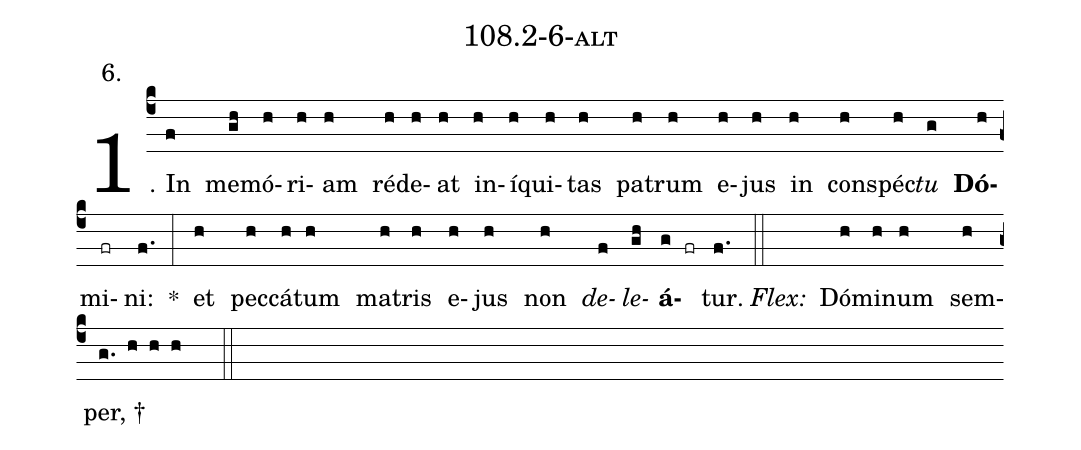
name: 108.2-6-alt;
annotation: 6.;
%%
(c4)1. In(f) me(gh)mó(h)ri(h)am(h) réd(h)e(h)at(h) in(h)í(h)qui(h)tas(h) pa(h)trum(h) e(h)jus(h) in(h) con(h)spéc(h)<i>tu</i>(g) <b>Dó</b>(h)mi(fr)ni:(f.) *(:) et(h) pec(h)cá(h)tum(h) ma(h)tris(h) e(h)jus(h) non(h) <i>de</i>(f)<i>le</i>(gh)<b>á</b>(g fr)tur.(f.) (::)
<i>Flex:</i>()  Dó(h)mi(h)num(h) sem(h)per, †(g. h h h  ::)
